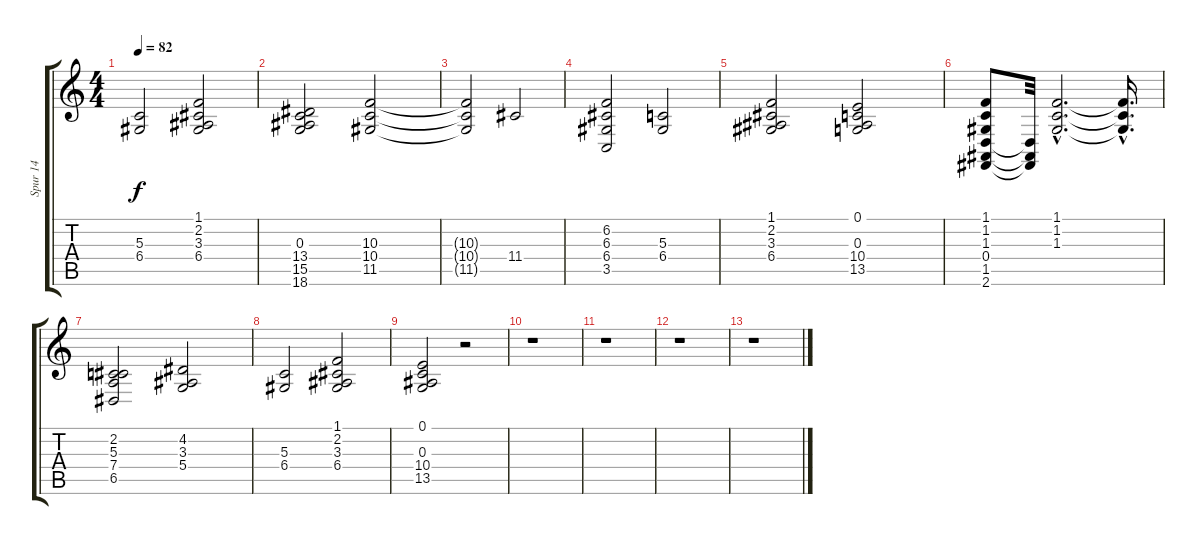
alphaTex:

\track ("Spur 14" "Spur 14") {instrument stringensemble1}
\staff {score tabs}
\tuning (E4 B3 G3 D3 A2 E2) {hide}
\ts (4 4)
\tempo 82
\clef g2
\ks c
(5.3 6.4).2{dy f} (1.1 2.2 3.3 6.4).2 |
(0.3 13.4 15.5 18.6).2 (10.3 10.4 11.5).2 |
(10.3{t} 10.4{t} 11.5{t}).2 11.4.2 |
(6.2 6.3 6.4 3.5).2 (5.3 6.4).2 |
(1.1 2.2 3.3 6.4).2 (0.1 0.3 10.4 13.5).2 |
(1.1 1.2 1.3 0.4 1.5 2.6).8 (0.4{t} 1.5{t} 2.6{t}).32 (1.1{hac} 1.2{hac} 1.3{hac}).2{d} (1.1{hac t} 1.2{hac t} 1.3{hac t}).16{d} |
(2.2 5.3 7.4 6.5).2 (4.2 3.3 5.4).2 |
(5.3 6.4).2 (1.1 2.2 3.3 6.4).2 |
(0.1 0.3 10.4 13.5).2 r.2 |
r.1 |
r.1 |
r.1 |
r.1
